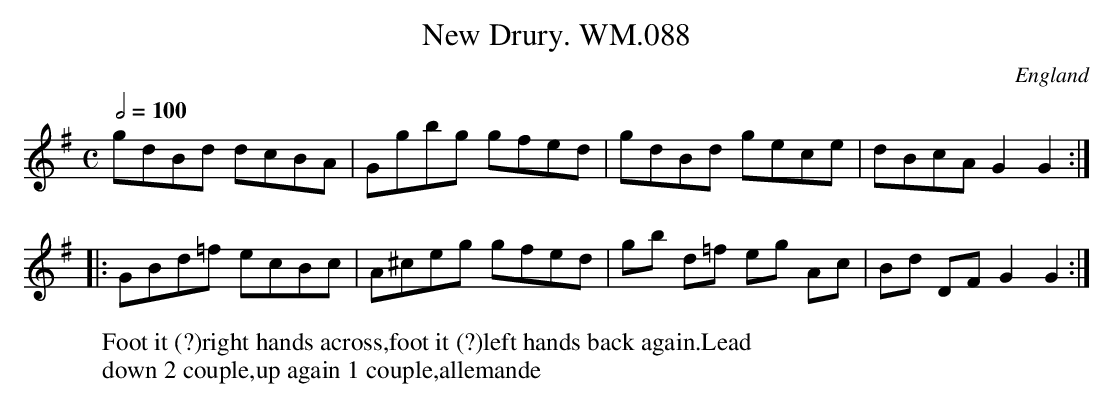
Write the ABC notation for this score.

X:1
T:New Drury. WM.088
L:1/8
M:C
O:England
Q:1/2=100
W:Foot it (?)right hands across,foot it (?)left hands back again.Lead
W:down 2 couple,up again 1 couple,allemande
K:G
gdBd dcBA|Ggbg gfed|gdBd gece|dBcAG2G2:|!
|:GBd=f ecBc|A^ceg gfed|gb d=f eg Ac|Bd DF G2G2:|
